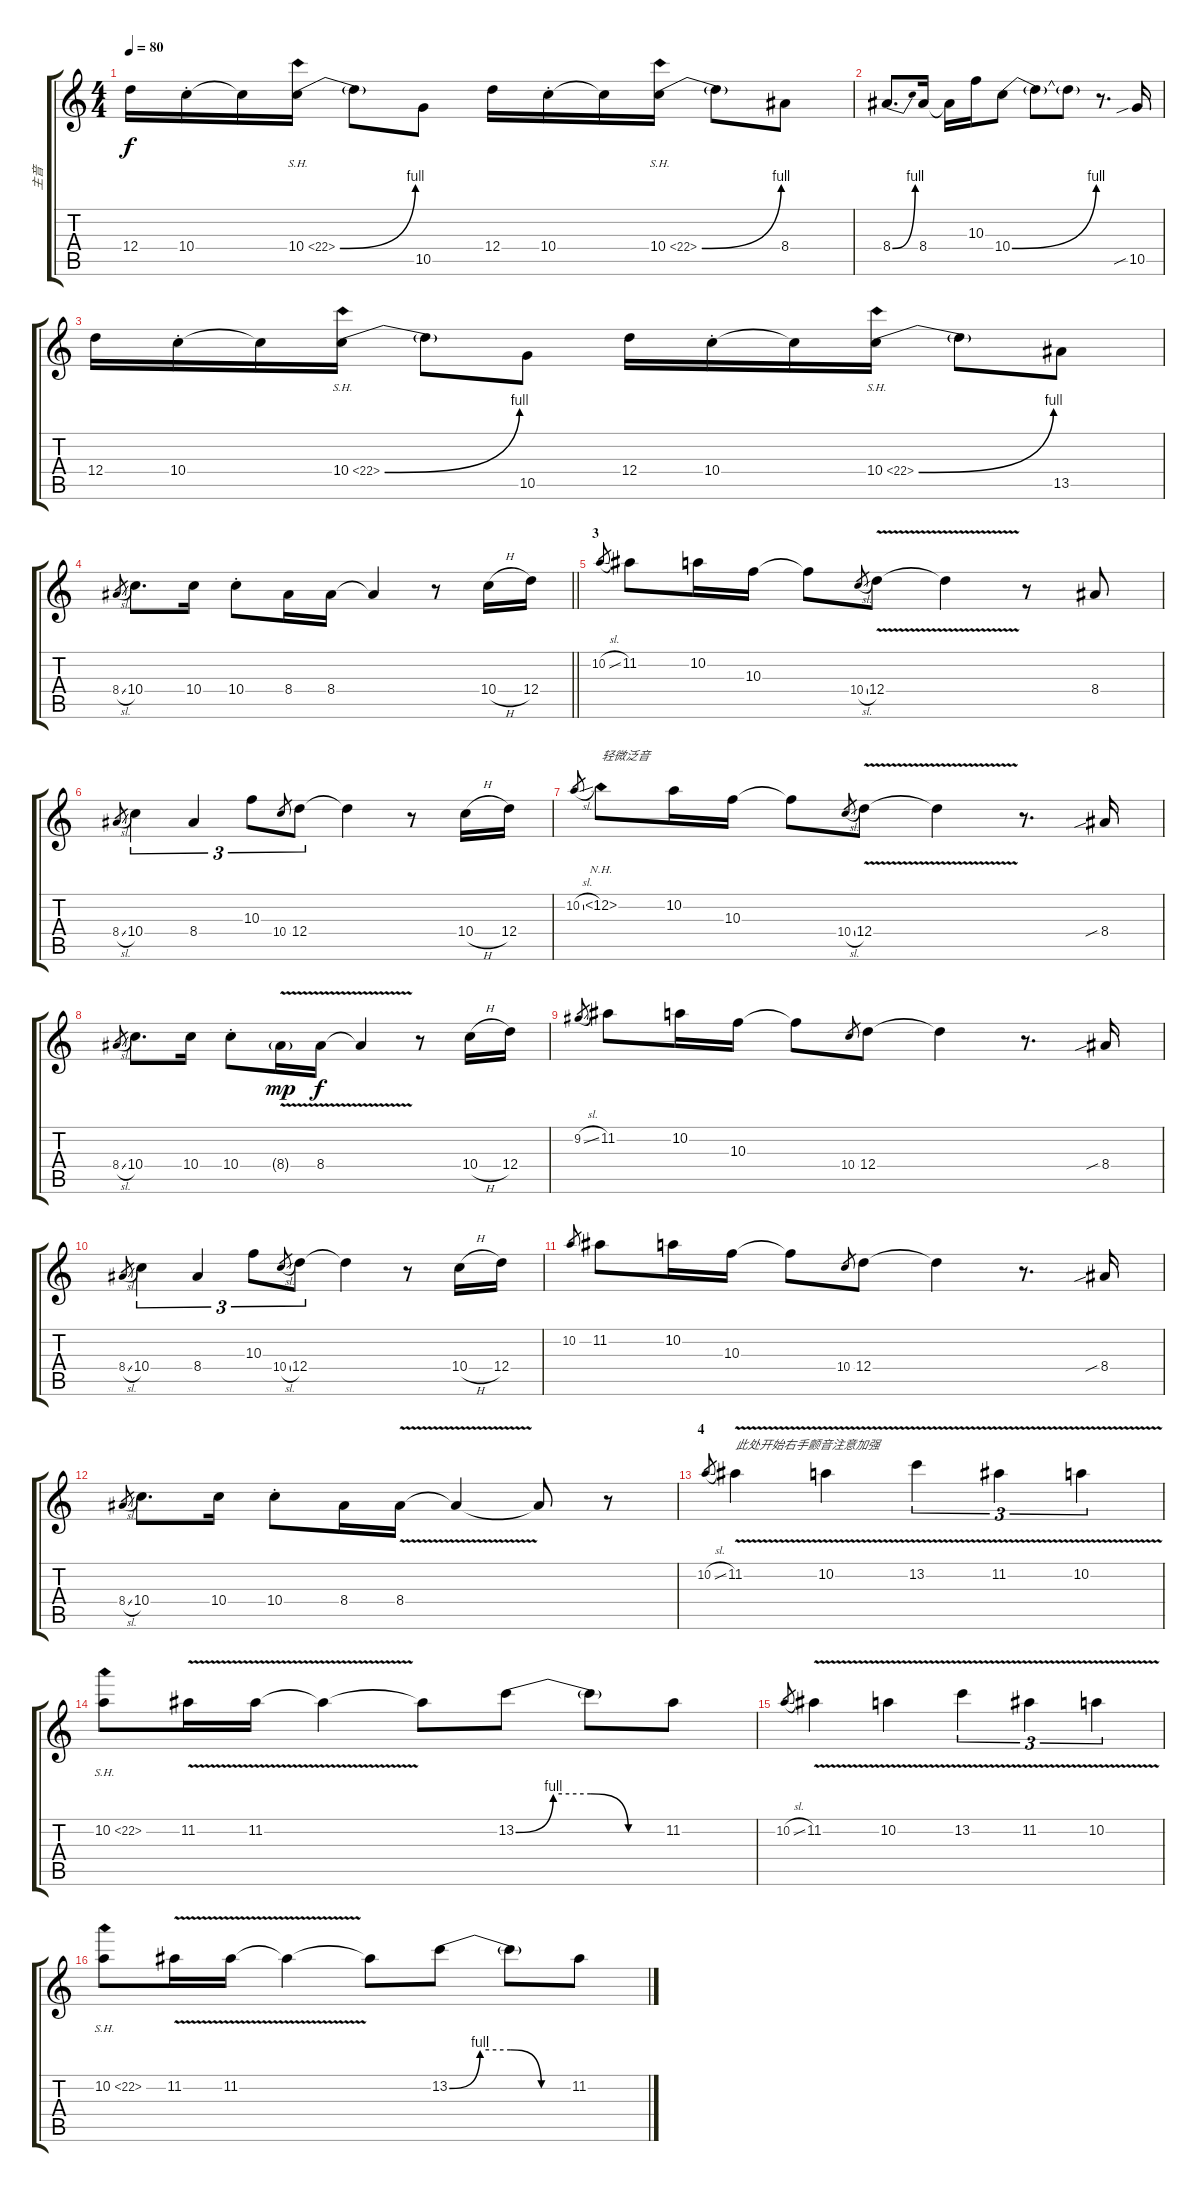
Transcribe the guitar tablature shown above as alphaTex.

\track ("主音" "主音") {instrument overdrivenguitar}
\staff {score tabs}
\tuning (E4 B3 G3 D3 A2 E2) {hide}
\ts (4 4)
\tempo 80
\clef g2
\ks c
12.4.16{dy f} 10.4{st}.16 10.4{t}.16 10.4{be (bend 0 0 60 4) sh 12}.16 10.4{t}.8 10.5.8 12.4.16 10.4{st}.16 10.4{t}.16 10.4{be (bend 0 0 60 4) sh 12}.16 10.4{t}.8 8.4.8 |
8.4{be (bend 0 0 60 4)}.8{d} 8.4.16 8.4{t}.16 10.3.16 10.4{be (bend 0 0 60 4)}.8 10.4{t}.8 10.4{t}.8 r.8{d} 10.5{sib}.16 |
12.4.16 10.4{st}.16 10.4{t}.16 10.4{be (bend 0 0 60 4) sh 12}.16 10.4{t}.8 10.5.8 12.4.16 10.4{st}.16 10.4{t}.16 10.4{be (bend 0 0 60 4) sh 12}.16 10.4{t}.8 13.5.8 |
\barLineRight lightlight
8.4{sl}.8{gr} 10.4.8{d} 10.4.16 10.4{st}.8 8.4.16 8.4.16 8.4{t}.4 r.8 10.4{h}.16 12.4.16 |
\section ("" "3")
10.2{sl}.8{gr} 11.2.8 10.2.16 10.3.16 10.3{t}.8 10.4{sl}.8{gr} 12.4{v}.8 12.4{t}.4 r.8 8.4.8 |
8.4{sl}.8{gr} 10.4.4{tu (3 2)} 8.4.4{tu (3 2)} 10.3.8{tu (3 2)} 10.4.8{gr} 12.4.8{tu (3 2)} 12.4{t}.4 r.8 10.4{h}.16 12.4.16 |
10.2{sl}.8{gr} 11.2{nh}.8{txt "轻微泛音"} 10.2.16 10.3.16 10.3{t}.8 10.4{sl}.8{gr} 12.4{v}.8 12.4{t}.4 r.8{d} 8.4{sib}.16 |
8.4{sl}.8{gr} 10.4.8{d} 10.4.16 10.4{st}.8 8.4{v g}.16{dy mp} 8.4{v}.16{dy f} 8.4{t}.4 r.8 10.4{h}.16 12.4.16 |
9.2{sl}.8{gr} 11.2.8 10.2.16 10.3.16 10.3{t}.8 10.4.8{gr} 12.4.8 12.4{t}.4 r.8{d} 8.4{sib}.16 |
8.4{sl}.8{gr} 10.4.4{tu (3 2)} 8.4.4{tu (3 2)} 10.3.8{tu (3 2)} 10.4{sl}.8{gr} 12.4.8{tu (3 2)} 12.4{t}.4 r.8 10.4{h}.16 12.4.16 |
10.2.8{gr} 11.2.8 10.2.16 10.3.16 10.3{t}.8 10.4.8{gr} 12.4.8 12.4{t}.4 r.8{d} 8.4{sib}.16 |
8.4{sl}.8{gr} 10.4.8{d} 10.4.16 10.4{st}.8 8.4.16 8.4{v}.16 8.4{t}.4 8.4{t}.8 r.8 |
\section ("" "4")
10.2{sl}.8{gr} 11.2{v}.4{txt "此处开始右手颤音注意加强"} 10.2{v}.4 13.2{v}.4{tu (3 2)} 11.2{v}.4{tu (3 2)} 10.2{v}.4{tu (3 2)} |
10.2{sh 12}.8 11.2{v}.16 11.2{v}.16 11.2{t}.4 11.2{t}.8 13.2{be (custom 0 0 15 4 30 4 45 0 60 0)}.8 13.2{t}.8 11.2.8 |
10.2{sl}.8{gr} 11.2{v}.4 10.2{v}.4 13.2{v}.4{tu (3 2)} 11.2{v}.4{tu (3 2)} 10.2{v}.4{tu (3 2)} |
10.2{sh 12}.8 11.2{v}.16 11.2{v}.16 11.2{t}.4 11.2{t}.8 13.2{be (custom 0 0 15 4 30 4 45 0 60 0)}.8 13.2{t}.8 11.2.8
